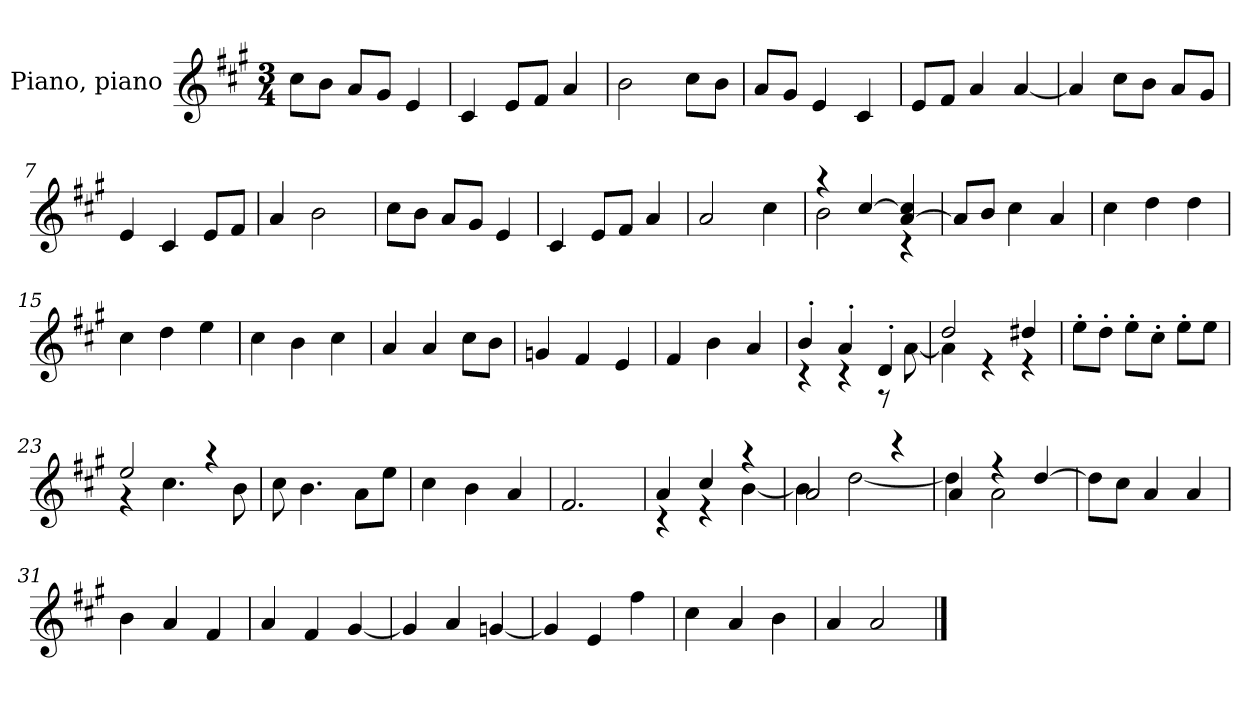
**kern
*part1
*staff1
*I"Piano, piano
*clefG2
*k[f#c#g#]
*M3/4
*MM104
=1
8cc#\L
8b\J
8a/L
8g#/J
4e/
=2
4c#/
8e/L
8f#/J
4a/
=3
2b\
8cc#\L
8b\J
=4
8a/L
8g#/J
4e/
4c#/
=5
8e/L
8f#/J
4a/
[4a/
=6
4a/]
8cc#\L
8b\J
8a/L
8g#/J
=7
4e/
4c#/
8e/L
8f#/J
=8
4a/
2b\
!!LO:LB:g=z
=9
8cc#\L
8b\J
8a/L
8g#/J
4e/
=10
4c#/
8e/L
8f#/J
4a/
=11
2a/
4cc#\
=12
*^
4r	2b\
[4cc#/	.
[4a/ 4cc#/]	4r
*v	*v
=13
8a/L]
8b/J
4cc#\
4a/
=14
4cc#\
4dd\
4dd\
=15
4cc#\
4dd\
4ee\
=16
4cc#\
4b\
4cc#\
=17
4a/
4a/
8cc#\L
8b\J
=18
4gn/
4f#/
4e/
!!LO:LB:g=z
=19
4f#/
4b\
4a/
=20
*^
4b'/	4r
4a'/	4r
4d'/	8r
.	[8a\
=21	=21
2dd/	4a\]
.	4r
4dd#X/	4r
*v	*v
=22
8ee'\L
8dd'\J
8ee'\L
8cc#'\J
8ee'\L
8ee\J
=23
*^
2ee/	4r
.	4.cc#\
4r	.
.	8b\
*v	*v
=24
8cc#\
4.b\
8a\L
8ee\J
=25
4cc#\
4b\
4a/
=26
2.f#/
=27
*^
4a/	4r
4cc#/	4r
4r	[4b\
=28	=28
2a/	4b\]
.	[2dd\
4r	.
!!LO:LB:g=z	!!
=29	=29
4a/	4dd\]
4r	2a\
[4dd/	.
*v	*v
=30
8dd\L]
8cc#\J
4a/
4a/
=31
4b\
4a/
4f#/
=32
4a/
4f#/
[4g#/
=33
4g#/]
4a/
[4gn/
=34
4g/]
4e/
4ff#\
=35
4cc#\
4a/
4b\
=36
4a/
2a/
==
*-
